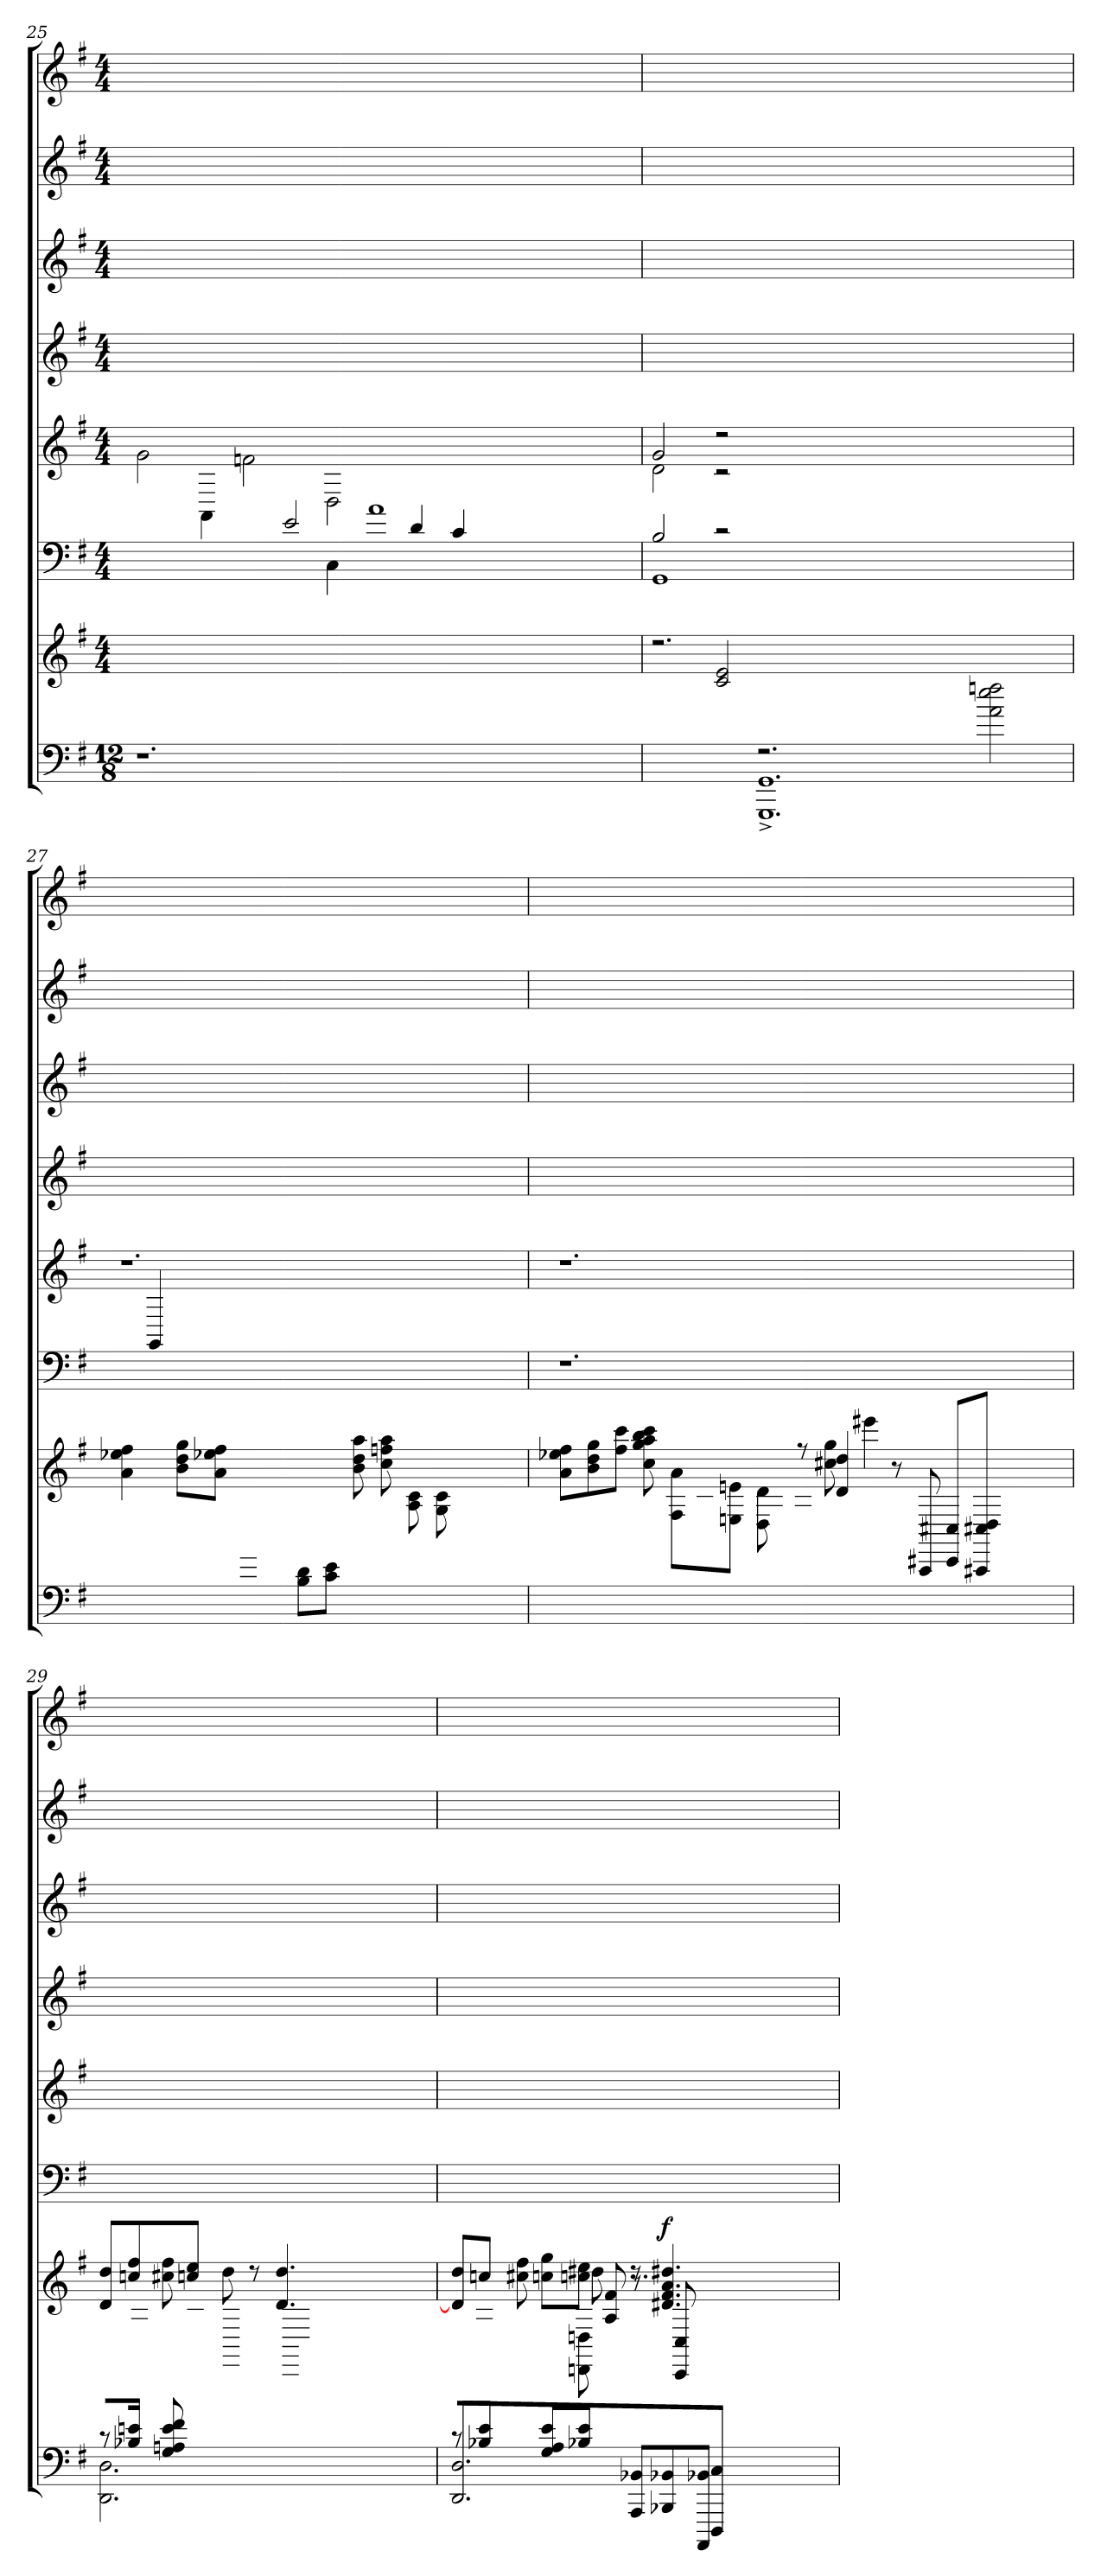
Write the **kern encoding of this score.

**kern	**kern	**dynam	**kern	**kern	**kern	**kern	**kern	**kern
*part8	*part7	*part7	*part6	*part5	*part4	*part3	*part2	*part1
*staff8	*staff7	*staff7	*staff6	*staff5	*staff4	*staff3	*staff2	*staff1
*clefF4	*clefG2	*	*clefF4	*clefG2	*clefG2	*clefG2	*clefG2	*clefG2
*k[f#]	*k[f#]	*	*k[f#]	*k[f#]	*k[f#]	*k[f#]	*k[f#]	*k[f#]
*M12/8	*M4/4	*	*M4/4	*M4/4	*M4/4	*M4/4	*M4/4	*M4/4
=25	=25	=25	=25	=25	=25	=25	=25	=25
*	*	*	*^	*^	*	*	*	*
1.r	1.ryy	.	2ryy	2ryy	2gi\	2ryy	1.ryy	1.ryy	1.ryy	1.ryy
.	.	.	2ryy	2ryy	4AAi\	4ryy	.	.	.	.
.	.	.	.	.	2fj\	4ryy	.	.	.	.
.	.	.	2eZ/	4ryy	.	4ryy	.	.	.	.
.	.	.	.	4CV\	4ryy	2DN\	.	.	.	.
1..ryy	1..ryy	.	4ryy	1al/	1..ryy	.	1..ryy	1..ryy	1..ryy	1..ryy
.	.	.	4dZ/	.	.	4ryy	.	.	.	.
.	.	.	4cV/	.	.	1ryy	.	.	.	.
.	.	.	1ryy	.	.	.	.	.	.	.
.	.	.	.	2.ryy	.	.	.	.	.	.
.	.	.	.	.	.	4ryy	.	.	.	.
!!LO:PB:g=z
=26	=26	=26	=26	=26	=26	=26	=26	=26	=26	=26
*^	*^	*	*	*	*	*	*	*	*	*
2ryy	2ryy	2.r	2ryy	.	2BZ/	1GG!/	2gi/	2dV\	1.ryy	1.ryy	1.ryy	1.ryy
!	!	!	!LO:N:vis=2	!	!	!	!	!	!	!	!	!
4ryy	4ryy	.	2.eN/ 2.cN/	.	2r	.	2r	2r	.	.	.	.
2.r	1.GGGV^</ 1.GGV^</	4ryy	.	.	.	.	.	.	.	.	.	.
.	.	1..ryy	.	.	1..ryy	1..ryy	1..ryy	1..ryy	.	.	.	.
.	.	.	2ryy	.	.	.	.	.	.	.	.	.
2.ryy	.	.	.	.	.	.	.	.	1ryy	1ryy	1ryy	1ryy
.	.	.	1ryy	.	.	.	.	.	.	.	.	.
2ryy	2al\ 2eel\ 2ffl\	.	.	.	.	.	.	.	.	.	.	.
.	.	.	.	.	.	.	.	.	4ryy	4ryy	4ryy	4ryy
*v	*v	*	*	*	*v	*v	*	*	*	*	*	*
=27	=27	=27	=27	=27	=27	=27	=27	=27	=27	=27
*	*	*^	*	*	*	*	*	*	*	*
2ryy	8ai\ 8ee-Xi\ 8ff#i\J	8ryy	4ryy	.	1.ryy	1.r	8ryy	1.ryy	1.ryy	1.ryy	1.ryy
.	8ryy	8ryy	.	.	.	.	4GGZ/	.	.	.	.
.	8bi\ 8ddi\ 8ggi\L	8ryy	8ryy	.	.	.	.	.	.	.	.
.	8ai\ 8ee-Xi\ 8ff#i\J	8ryy	8ryy	.	.	.	2ryy	.	.	.	.
8eZ\ 8g-XZ\J	2ryy	8ryy	8ryy	.	.	.	.	.	.	.	.
8ryy	.	8ryy	8ryy	.	.	.	.	.	.	.	.
8BZ\ 8dZ\L	.	8ryy	8ryy	.	.	.	.	.	.	.	.
8cZ\ 8eZ\J	.	8ryy	8ryy	.	.	.	8ryy	.	.	.	.
1ryy	1ryy	8bl\ 8ddl\ 8aal\	8ryy	.	.	.	1ryy	.	.	.	.
.	.	8ccl\ 8ffl\ 8aal\	8ryy	.	.	.	.	.	.	.	.
.	.	2.ryy	8cN\ 8AN\	.	.	.	.	.	.	.	.
.	.	.	8GN\ 8cN\	.	.	.	.	.	.	.	.
.	.	.	2ryy	.	2ryy	2ryy	.	2ryy	2ryy	2ryy	2ryy
*	*	*	*	*	*	*v	*v	*	*	*	*
=28	=28	=28	=28	=28	=28	=28	=28	=28	=28	=28
*	*	*	*^	*	*	*	*	*	*	*
1.ryy	8ai\ 8ee-Xi\ 8ff#i\L	4ryy	2ryy	2ryy	.	1.r	1.r	1.ryy	1.ryy	1.ryy	1.ryy
.	8bi\ 8ddi\ 8ggi\	.	.	.	.	.	.	.	.	.	.
.	8ff#i\ 8ccci\J	8ryy	.	.	.	.	.	.	.	.	.
.	8cci\ 8bbi\ 8ccci\ 8ggi\ 8aai\	8ryy	.	.	.	.	.	.	.	.	.
.	8F#i\ 8ai\L	8BV\ 8dV\	8ryy	8ryy	.	.	.	.	.	.	.
.	8Eni\ 8eni\J	8ryy	8ryy	8cZ\ 8e-XZ\L	.	.	.	.	.	.	.
.	8Di\ 8di\	8bV\ 8ggV\J	8ryy	8AZ\J	.	.	.	.	.	.	.
.	8r	8ryy	8ryy	8GnZ\ 8bZ\J	.	.	.	.	.	.	.
!	!LO:N:vis=4	!	!	!	!	!	!	!	!	!	!
.	4.ddj/ 4.dj/	8ggV\ 8cc#XV\	8ryy	8ryy	.	.	.	.	.	.	.
.	.	8ryy	8ryy	4eee#XZ\	.	.	.	.	.	.	.
.	.	8r	8ryy	.	.	.	.	.	.	.	.
.	2ryy	8AAAl/	8D!/ 8CC#X!/J	8C#XZ/ 8CC#XZ/L	.	.	.	.	.	.	.
2ryy	.	2ryy	2ryy	8DZ/ 8C#XZ/ 8AAA#XZ/J	.	2ryy	2ryy	2ryy	2ryy	2ryy	2ryy
.	.	.	.	4.ryy	.	.	.	.	.	.	.
.	8ryy	.	.	.	.	.	.	.	.	.	.
=29	=29	=29	=29	=29	=29	=29	=29	=29	=29	=29	=29
*^	*	*	*	*	*	*	*	*	*	*	*
8r	2.DDV\ 2.DV\	8ddi/ 8di/L	8ryy	8ryy	8ryy	.	1.r	1.r	1.ryy	1.ryy	1.ryy	1.ryy
16B-XZ/ 16enZ/JJ	.	8ff#i/ 8ccni/J	8ee!/ 8cc#X!/	16e+/ 16A+/	16ryy	.	.	.	.	.	.	.
8f#Z/ 8eZ/ 8AnZ/ 8GZ/	.	.	.	8cc#X+\ 8gg+\J	8cc#X\ 8ff#\	.	.	.	.	.	.	.
.	.	8cci\ 8eei\J	8e!/ 8B-X!/J	.	.	.	.	.	.	.	.	.
1ryy	.	.	.	2ryy	2ryy	.	.	.	.	.	.	.
.	.	8ddi\	8DD!\ 8D!\	.	.	.	.	.	.	.	.	.
.	.	8r	8r	.	.	.	.	.	.	.	.	.
.	.	4.ddi/ [4.di/	8D!/ 8Cn!/ 8CC#X!/J	.	.	.	.	.	.	.	.	.
.	2.ryy	.	4ryy	.	.	.	.	.	.	.	.	.
.	.	.	.	8.ryy	8.ryy	.	.	.	.	.	.	.
.	.	2ryy	2ryy	2ryy	2ryy	.	.	.	.	.	.	.
8.ryy	.	.	.	.	.	.	.	.	.	.	.	.
=30	=30	=30	=30	=30	=30	=30	=30	=30	=30	=30	=30	=30
8r	2.DDV\ 2.DV\	8ddi/ 8di]/L	8ryy	8ryy	8ryy	.	1.r	1.r	1.ryy	1.ryy	1.ryy	1.ryy
8B-XZ/ 8eZ/J	.	8ccni/J	8ff#!/ 8ee!/ 8cc#X!/J	8ryy	8e+/ 8A+/J	.	.	.	.	.	.	.
8eZ/ 8AZ/ 8GZ/L	.	8cci\ 8ggi\L	8cc#!\ 8ff#!\	8ryy	8a+/J	.	.	.	.	.	.	.
8eZ/ 8B-XZ/J	.	8cci\ 8eei\J	8dd#X!\	8DDn\ 8Dn\	8f#+/ 8A+/	.	.	.	.	.	.	.
8BB-XZ/ 8AAAZ/L	.	8r	8.r	2ryy	8ryy	.	.	.	.	.	.	.
!	!	!	!	!	!	!LO:DY:a	!	!	!	!	!	!
8BB-XZ/ 8BBB-XZ/	.	4.dd#Xi/ 4.ai/ [4.f#i/ [4.d#Xi/	.	.	8C+/ 8CC+/	f	.	.	.	.	.	.
.	.	.	4ryy	.	.	.	.	.	.	.	.	.
8BB-XZ/ 8AAAAZ/J	8CV/ 8DDDV/J	.	.	.	2.ryy	.	.	.	.	.	.	.
2ryy	2ryy	.	.	.	.	.	.	.	.	.	.	.
.	.	.	16ryy	.	.	.	.	.	.	.	.	.
.	.	2ryy	2ryy	2ryy	.	.	.	.	.	.	.	.
8ryy	8ryy	.	.	.	.	.	.	.	.	.	.	.
*v	*v	*	*	*	*	*	*	*	*	*	*	*
*	*v	*v	*v	*v	*	*	*	*	*	*	*
=	=	=	=	=	=	=	=	=
*-	*-	*-	*-	*-	*-	*-	*-	*-
